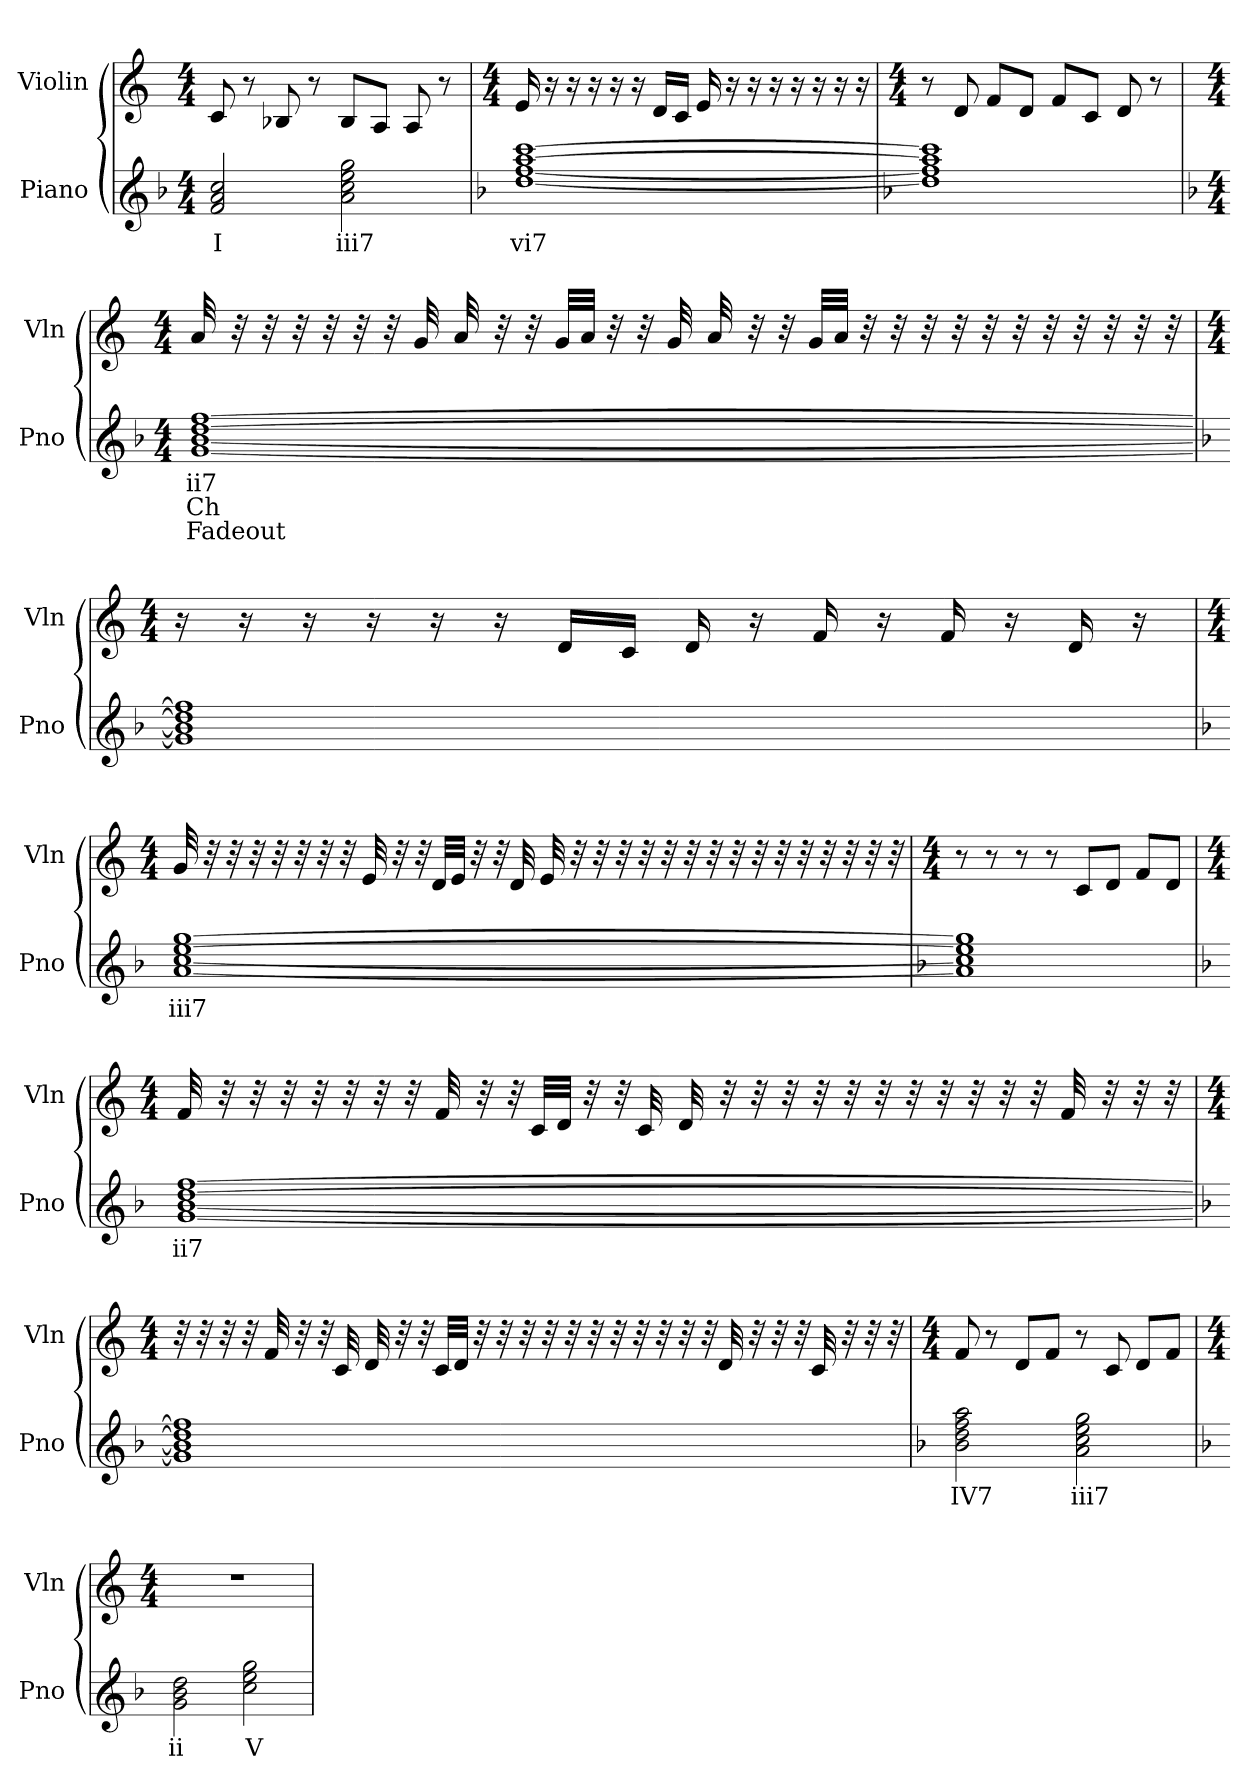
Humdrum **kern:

**kern	**text	**text	**text	**kern
*part2	*part2	*part2	*part2	*part1
*staff2	*staff2	*staff2	*staff2	*staff1
*I"Piano	*	*	*	*I"Violin
*I'Pno	*	*	*	*I'Vln
*k[b-]	*	*	*	*
*F:	*	*	*	*
*M4/4	*	*	*	*M4/4
=	=	=	=	=
2f 2a 2cc	I	.	.	8c
.	.	.	.	8r
.	.	.	.	8B-X
.	.	.	.	8r
2a 2cc 2ee 2gg	iii7	.	.	8B-L
.	.	.	.	8AJ
.	.	.	.	8A
.	.	.	.	8r
=	=	=	=	=
*k[b-]	*	*	*	*
*F:	*	*	*	*
*	*	*	*	*M4/4
[1dd [1ff [1aa [1ccc	vi7	.	.	16e
.	.	.	.	16r
.	.	.	.	16r
.	.	.	.	16r
.	.	.	.	16r
.	.	.	.	16r
.	.	.	.	16dLL
.	.	.	.	16cJJ
.	.	.	.	16e
.	.	.	.	16r
.	.	.	.	16r
.	.	.	.	16r
.	.	.	.	16r
.	.	.	.	16r
.	.	.	.	16r
.	.	.	.	16r
=	=	=	=	=
*k[b-]	*	*	*	*
*F:	*	*	*	*
*	*	*	*	*M4/4
1dd] 1ff] 1aa] 1ccc]	.	.	.	8r
.	.	.	.	8d
.	.	.	.	8fL
.	.	.	.	8dJ
.	.	.	.	8fL
.	.	.	.	8cJ
.	.	.	.	8d
.	.	.	.	8r
=	=	=	=	=
*k[b-]	*	*	*	*
*F:	*	*	*	*
*M4/4	*	*	*	*M4/4
[1g [1b- [1dd [1ff	ii7	Ch	Fadeout	32a
.	.	.	.	32r
.	.	.	.	32r
.	.	.	.	32r
.	.	.	.	32r
.	.	.	.	32r
.	.	.	.	32r
.	.	.	.	32g
.	.	.	.	32a
.	.	.	.	32r
.	.	.	.	32r
.	.	.	.	32gLLL
.	.	.	.	32aJJJ
.	.	.	.	32r
.	.	.	.	32r
.	.	.	.	32g
.	.	.	.	32a
.	.	.	.	32r
.	.	.	.	32r
.	.	.	.	32gLLL
.	.	.	.	32aJJJ
.	.	.	.	32r
.	.	.	.	32r
.	.	.	.	32r
.	.	.	.	32r
.	.	.	.	32r
.	.	.	.	32r
.	.	.	.	32r
.	.	.	.	32r
.	.	.	.	32r
.	.	.	.	32r
.	.	.	.	32r
=	=	=	=	=
*k[b-]	*	*	*	*
*F:	*	*	*	*
*	*	*	*	*M4/4
1g] 1b-] 1dd] 1ff]	.	.	.	16r
.	.	.	.	16r
.	.	.	.	16r
.	.	.	.	16r
.	.	.	.	16r
.	.	.	.	16r
.	.	.	.	16dLL
.	.	.	.	16cJJ
.	.	.	.	16d
.	.	.	.	16r
.	.	.	.	16f
.	.	.	.	16r
.	.	.	.	16f
.	.	.	.	16r
.	.	.	.	16d
.	.	.	.	16r
=	=	=	=	=
*k[b-]	*	*	*	*
*F:	*	*	*	*
*	*	*	*	*M4/4
[1a [1cc [1ee [1gg	iii7	.	.	32g
.	.	.	.	32r
.	.	.	.	32r
.	.	.	.	32r
.	.	.	.	32r
.	.	.	.	32r
.	.	.	.	32r
.	.	.	.	32r
.	.	.	.	32e
.	.	.	.	32r
.	.	.	.	32r
.	.	.	.	32dLLL
.	.	.	.	32eJJJ
.	.	.	.	32r
.	.	.	.	32r
.	.	.	.	32d
.	.	.	.	32e
.	.	.	.	32r
.	.	.	.	32r
.	.	.	.	32r
.	.	.	.	32r
.	.	.	.	32r
.	.	.	.	32r
.	.	.	.	32r
.	.	.	.	32r
.	.	.	.	32r
.	.	.	.	32r
.	.	.	.	32r
.	.	.	.	32r
.	.	.	.	32r
.	.	.	.	32r
.	.	.	.	32r
=	=	=	=	=
*k[b-]	*	*	*	*
*F:	*	*	*	*
*	*	*	*	*M4/4
1a] 1cc] 1ee] 1gg]	.	.	.	8r
.	.	.	.	8r
.	.	.	.	8r
.	.	.	.	8r
.	.	.	.	8cL
.	.	.	.	8dJ
.	.	.	.	8fL
.	.	.	.	8dJ
=	=	=	=	=
*k[b-]	*	*	*	*
*F:	*	*	*	*
*	*	*	*	*M4/4
[1g [1b- [1dd [1ff	ii7	.	.	32f
.	.	.	.	32r
.	.	.	.	32r
.	.	.	.	32r
.	.	.	.	32r
.	.	.	.	32r
.	.	.	.	32r
.	.	.	.	32r
.	.	.	.	32f
.	.	.	.	32r
.	.	.	.	32r
.	.	.	.	32cLLL
.	.	.	.	32dJJJ
.	.	.	.	32r
.	.	.	.	32r
.	.	.	.	32c
.	.	.	.	32d
.	.	.	.	32r
.	.	.	.	32r
.	.	.	.	32r
.	.	.	.	32r
.	.	.	.	32r
.	.	.	.	32r
.	.	.	.	32r
.	.	.	.	32r
.	.	.	.	32r
.	.	.	.	32r
.	.	.	.	32r
.	.	.	.	32f
.	.	.	.	32r
.	.	.	.	32r
.	.	.	.	32r
=	=	=	=	=
*k[b-]	*	*	*	*
*F:	*	*	*	*
*	*	*	*	*M4/4
1g] 1b-] 1dd] 1ff]	.	.	.	32r
.	.	.	.	32r
.	.	.	.	32r
.	.	.	.	32r
.	.	.	.	32f
.	.	.	.	32r
.	.	.	.	32r
.	.	.	.	32c
.	.	.	.	32d
.	.	.	.	32r
.	.	.	.	32r
.	.	.	.	32cLLL
.	.	.	.	32dJJJ
.	.	.	.	32r
.	.	.	.	32r
.	.	.	.	32r
.	.	.	.	32r
.	.	.	.	32r
.	.	.	.	32r
.	.	.	.	32r
.	.	.	.	32r
.	.	.	.	32r
.	.	.	.	32r
.	.	.	.	32r
.	.	.	.	32d
.	.	.	.	32r
.	.	.	.	32r
.	.	.	.	32r
.	.	.	.	32c
.	.	.	.	32r
.	.	.	.	32r
.	.	.	.	32r
=	=	=	=	=
*k[b-]	*	*	*	*
*F:	*	*	*	*
*	*	*	*	*M4/4
2b- 2dd 2ff 2aa	IV7	.	.	8f
.	.	.	.	8r
.	.	.	.	8dL
.	.	.	.	8fJ
2a 2cc 2ee 2gg	iii7	.	.	8r
.	.	.	.	8c
.	.	.	.	8dL
.	.	.	.	8fJ
=	=	=	=	=
*k[b-]	*	*	*	*
*F:	*	*	*	*
*	*	*	*	*M4/4
2g 2b- 2dd	ii	.	.	1r
2cc 2ee 2gg	V	.	.	.
=	=	=	=	=
*-	*-	*-	*-	*-
